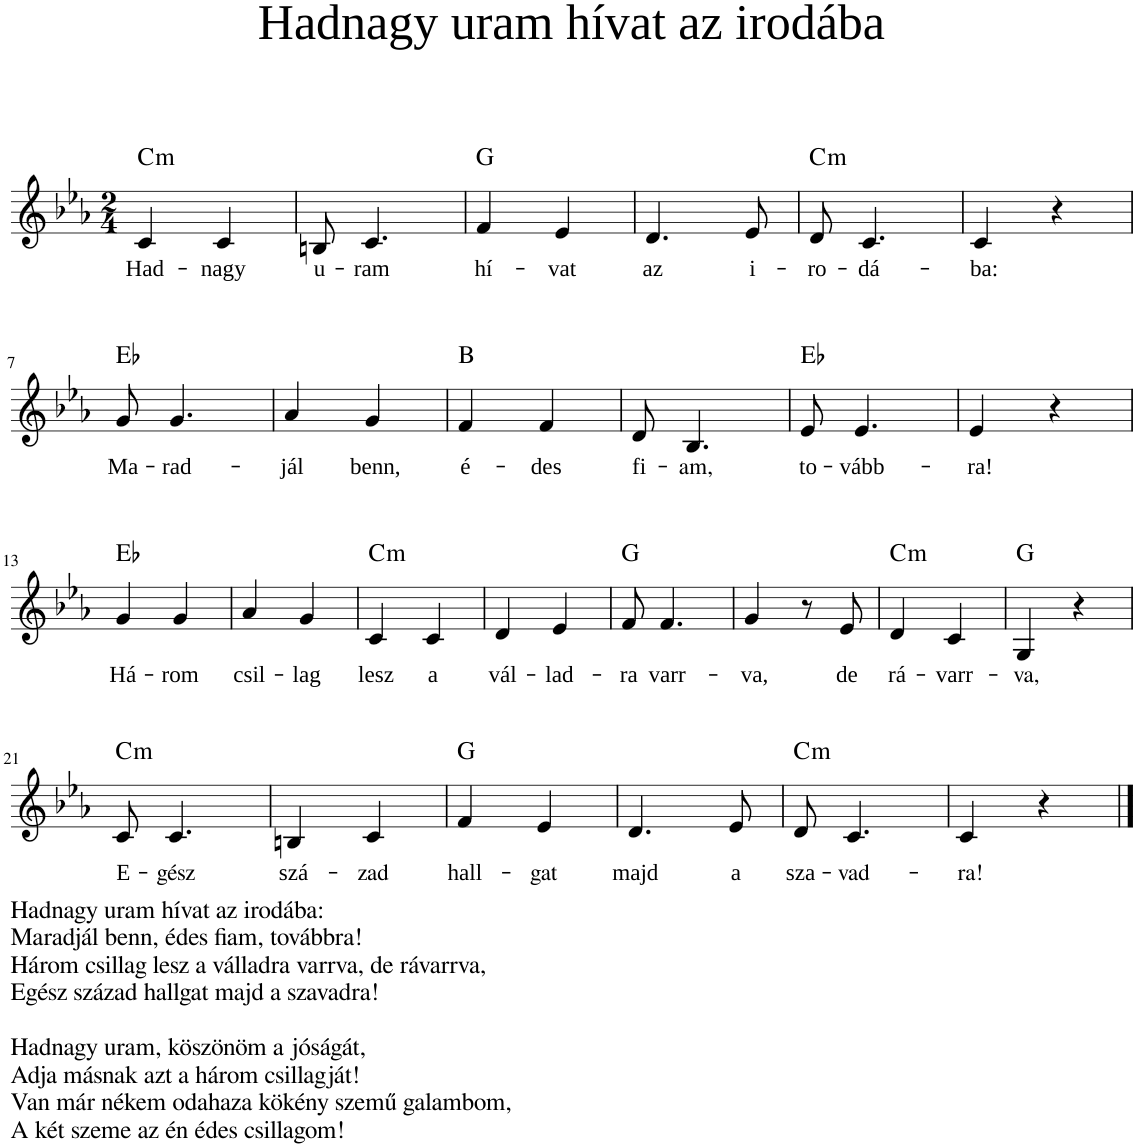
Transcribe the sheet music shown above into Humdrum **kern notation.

**kern	**text	**harte
*part1	*part1	*part1
*staff1	*staff1	*
*I"Piano	*	*
*I'Pno	*	*
*clefG2	*	*
*k[b-e-a-]	*	*
*M2/4	*	*
=1	=1	=1
!	!LO:LY:b	!LO:H:kt=m
4c/	Had-	C:min
!	!LO:LY:b	!
4c/	-nagy	.
=2	=2	=2
!	!LO:LY:b	!
8Bn/	u-	.
!	!LO:LY:b	!
4.c/	-ram	.
=3	=3	=3
!	!LO:LY:b	!LO:H:kt=N.C.
4f/	hí-	N
!	!LO:LY:b	!
4e-/	-vat	.
=4	=4	=4
!	!LO:LY:b	!
4.d/	az	.
!	!LO:LY:b	!
8e-/	i-	.
=5	=5	=5
!	!LO:LY:b	!LO:H:kt=m
8d/	-ro-	C:min
!	!LO:LY:b	!
4.c/	-dá-	.
=6	=6	=6
!	!LO:LY:b	!
4c/	-ba:	.
4r	.	.
!!LO:LB:g=z
=7	=7	=7
!	!LO:LY:b	!LO:H:kt=N.C.
8g/	Ma-	N
!	!LO:LY:b	!
4.g/	-rad-	.
=8	=8	=8
!	!LO:LY:b	!
4a-/	-jál	.
!	!LO:LY:b	!
4g/	benn,	.
=9	=9	=9
!	!LO:LY:b	!LO:H:kt=N.C.
4f/	é-	N
!	!LO:LY:b	!
4f/	-des	.
=10	=10	=10
!	!LO:LY:b	!
8d/	fi-	.
!	!LO:LY:b	!
4.B-/	-am,	.
=11	=11	=11
!	!LO:LY:b	!LO:H:kt=N.C.
8e-/	to-	N
!	!LO:LY:b	!
4.e-/	-vább-	.
=12	=12	=12
!	!LO:LY:b	!
4e-/	-ra!	.
4r	.	.
!!LO:LB:g=z
=13	=13	=13
!	!LO:LY:b	!LO:H:kt=N.C.
4g/	Há-	N
!	!LO:LY:b	!
4g/	-rom	.
=14	=14	=14
!	!LO:LY:b	!
4a-/	csil-	.
!	!LO:LY:b	!
4g/	-lag	.
=15	=15	=15
!	!LO:LY:b	!LO:H:kt=m
4c/	lesz	C:min
!	!LO:LY:b	!
4c/	a	.
=16	=16	=16
!	!LO:LY:b	!
4d/	vál-	.
!	!LO:LY:b	!
4e-/	lad-	.
=17	=17	=17
!	!LO:LY:b	!LO:H:kt=N.C.
8f/	-ra	N
!	!LO:LY:b	!
4.f/	varr-	.
=18	=18	=18
!	!LO:LY:b	!
4g/	-va,	.
8r	.	.
!	!LO:LY:b	!
8e-/	de	.
=19	=19	=19
!	!LO:LY:b	!LO:H:kt=m
4d/	rá-	C:min
!	!LO:LY:b	!
4c/	-varr-	.
=20	=20	=20
!	!LO:LY:b	!LO:H:kt=N.C.
4G/	-va,	N
4r	.	.
!!LO:LB:g=z
=21	=21	=21
!LO:TX:b:t=Hadnagy uram hívat az irodába&colon;	!	!
!LO:TX:b:t=Maradjál benn, édes fiam, továbbra!	!	!
!LO:TX:b:t=Három csillag lesz a válladra varrva, de rávarrva,	!	!
!LO:TX:b:t=Egész század hallgat majd a szavadra!	!	!
!LO:TX:b:t=Hadnagy uram, köszönöm a jóságát,	!	!
!LO:TX:b:t=Adja másnak azt a három csillagját!	!	!
!LO:TX:b:t=Van már nékem odahaza kökény szemű galambom,	!	!
!LO:TX:b:t=A két szeme az én édes csillagom!	!	!
!	!LO:LY:b	!LO:H:kt=m
8c/	E-	C:min
!	!LO:LY:b	!
4.c/	-gész	.
=22	=22	=22
!	!LO:LY:b	!
4Bn/	szá-	.
!	!LO:LY:b	!
4c/	-zad	.
=23	=23	=23
!	!LO:LY:b	!LO:H:kt=N.C.
4f/	hall-	N
!	!LO:LY:b	!
4e-/	-gat	.
=24	=24	=24
!	!LO:LY:b	!
4.d/	majd	.
!	!LO:LY:b	!
8e-/	a	.
=25	=25	=25
!	!LO:LY:b	!LO:H:kt=m
8d/	sza-	C:min
!	!LO:LY:b	!
4.c/	-vad-	.
=26	=26	=26
!	!LO:LY:b	!
4c/	-ra!	.
4r	.	.
==	==	==
*-	*-	*-
